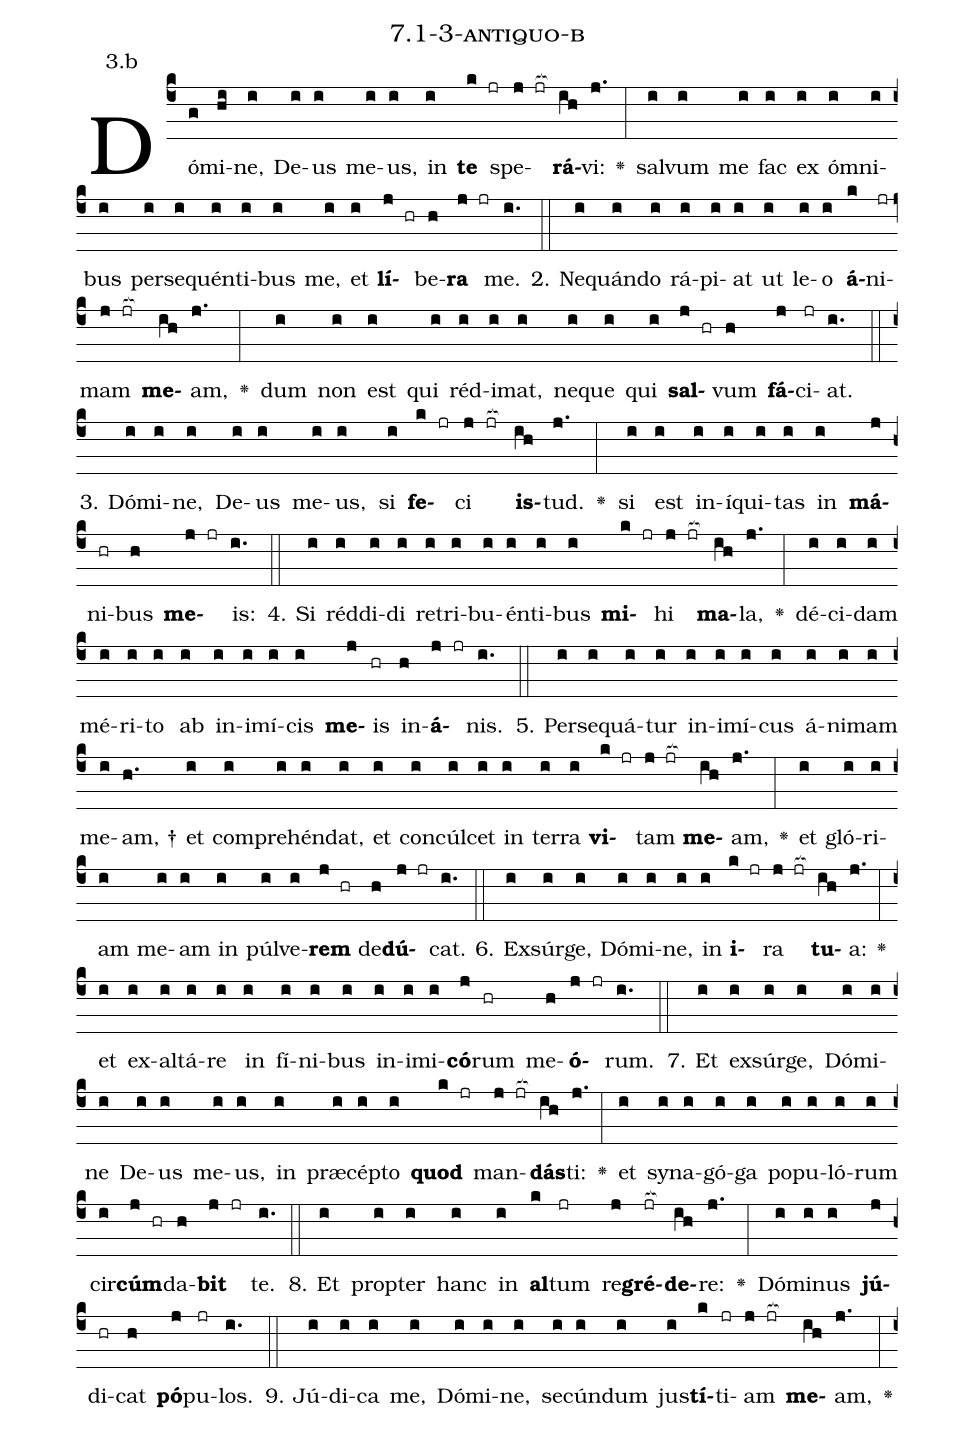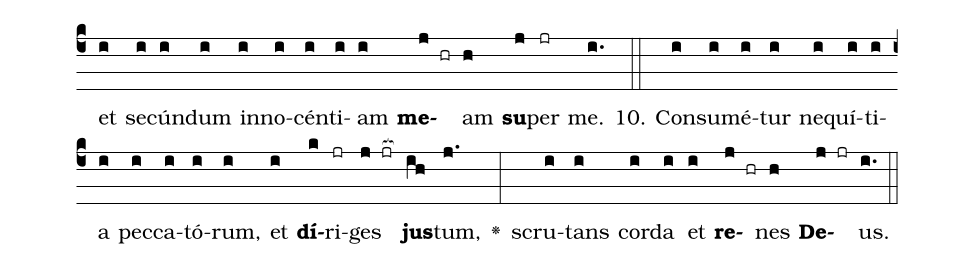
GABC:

name: 7.1-3-antiquo-b;
annotation: 3.b;
%%
(c4)Dó(g)mi(hi)ne,(i) De(i)us(i) me(i)us,(i) in(i) <b>te</b>(k jr) spe(j jr[ocb:1{])<b>rá</b>(ih[ocb:0}])vi:(j.) <v>\greheightstar</v>(:) sal(i)vum(i) me(i) fac(i) ex(i) óm(i)ni(i)bus(i) per(i)se(i)quén(i)ti(i)bus(i) me,(i) et(i) <b>lí</b>(j hr)be(h)<b>ra</b>(j jr) me.(i.) (::)
2. Ne(i)quán(i)do(i) rá(i)pi(i)at(i) ut(i) le(i)o(i) <b>á</b>(k)ni(jr)mam(j jr[ocb:1{]) <b>me</b>(ih[ocb:0}])am,(j.) <v>\greheightstar</v>(:) dum(i) non(i) est(i) qui(i) réd(i)i(i)mat,(i) ne(i)que(i) qui(i) <b>sal</b>(j hr)vum(h) <b>fá</b>(j)ci(jr)at.(i.) (::)
3. Dó(i)mi(i)ne,(i) De(i)us(i) me(i)us,(i) si(i) <b>fe</b>(k jr)ci(j jr[ocb:1{]) <b>is</b>(ih[ocb:0}])tud.(j.) <v>\greheightstar</v>(:) si(i) est(i) in(i)í(i)qui(i)tas(i) in(i) <b>má</b>(j)ni(hr)bus(h) <b>me</b>(j jr)is:(i.) (::)
4. Si(i) réd(i)di(i)di(i) re(i)tri(i)bu(i)én(i)ti(i)bus(i) <b>mi</b>(k jr)hi(j jr[ocb:1{]) <b>ma</b>(ih[ocb:0}])la,(j.) <v>\greheightstar</v>(:) dé(i)ci(i)dam(i) mé(i)ri(i)to(i) ab(i) in(i)i(i)mí(i)cis(i) <b>me</b>(j)is(hr) in(h)<b>á</b>(j jr)nis.(i.) (::)
5. Per(i)se(i)quá(i)tur(i) in(i)i(i)mí(i)cus(i) á(i)ni(i)mam(i) me(i)am, †(h.) et(i) com(i)pre(i)hén(i)dat,(i) et(i) con(i)cúl(i)cet(i) in(i) ter(i)ra(i) <b>vi</b>(k jr)tam(j jr[ocb:1{]) <b>me</b>(ih[ocb:0}])am,(j.) <v>\greheightstar</v>(:) et(i) gló(i)ri(i)am(i) me(i)am(i) in(i) púl(i)ve(i)<b>rem</b>(j hr) de(h)<b>dú</b>(j jr)cat.(i.) (::)
6. Ex(i)súr(i)ge,(i) Dó(i)mi(i)ne,(i) in(i) <b>i</b>(k jr)ra(j jr[ocb:1{]) <b>tu</b>(ih[ocb:0}])a:(j.) <v>\greheightstar</v>(:) et(i) ex(i)al(i)tá(i)re(i) in(i) fí(i)ni(i)bus(i) in(i)i(i)mi(i)<b>có</b>(j)rum(hr) me(h)<b>ó</b>(j jr)rum.(i.) (::)
7. Et(i) ex(i)súr(i)ge,(i) Dó(i)mi(i)ne(i) De(i)us(i) me(i)us,(i) in(i) præ(i)cép(i)to(i) <b>quod</b>(k jr) man(j jr[ocb:1{])<b>dás</b>(ih[ocb:0}])ti:(j.) <v>\greheightstar</v>(:) et(i) sy(i)na(i)gó(i)ga(i) po(i)pu(i)ló(i)rum(i) cir(i)<b>cúm</b>(j hr)da(h)<b>bit</b>(j jr) te.(i.) (::)
8. Et(i) prop(i)ter(i) hanc(i) in(i) <b>al</b>(k)tum(jr) re(j)<b>gré</b>(jr[ocb:1{])<b>de</b>(ih[ocb:0}])re:(j.) <v>\greheightstar</v>(:) Dó(i)mi(i)nus(i) <b>jú</b>(j)di(hr)cat(h) <b>pó</b>(j)pu(jr)los.(i.) (::)
9. Jú(i)di(i)ca(i) me,(i) Dó(i)mi(i)ne,(i) se(i)cún(i)dum(i) jus(i)<b>tí</b>(k)ti(jr)am(j jr[ocb:1{]) <b>me</b>(ih[ocb:0}])am,(j.) <v>\greheightstar</v>(:) et(i) se(i)cún(i)dum(i) in(i)no(i)cén(i)ti(i)am(i) <b>me</b>(j hr)am(h) <b>su</b>(j)per(jr) me.(i.) (::)
10. Con(i)su(i)mé(i)tur(i) ne(i)quí(i)ti(i)a(i) pec(i)ca(i)tó(i)rum,(i) et(i) <b>dí</b>(k)ri(jr)ges(j jr[ocb:1{]) <b>jus</b>(ih[ocb:0}])tum,(j.) <v>\greheightstar</v>(:) scru(i)tans(i) cor(i)da(i) et(i) <b>re</b>(j hr)nes(h) <b>De</b>(j jr)us.(i.) (::)
